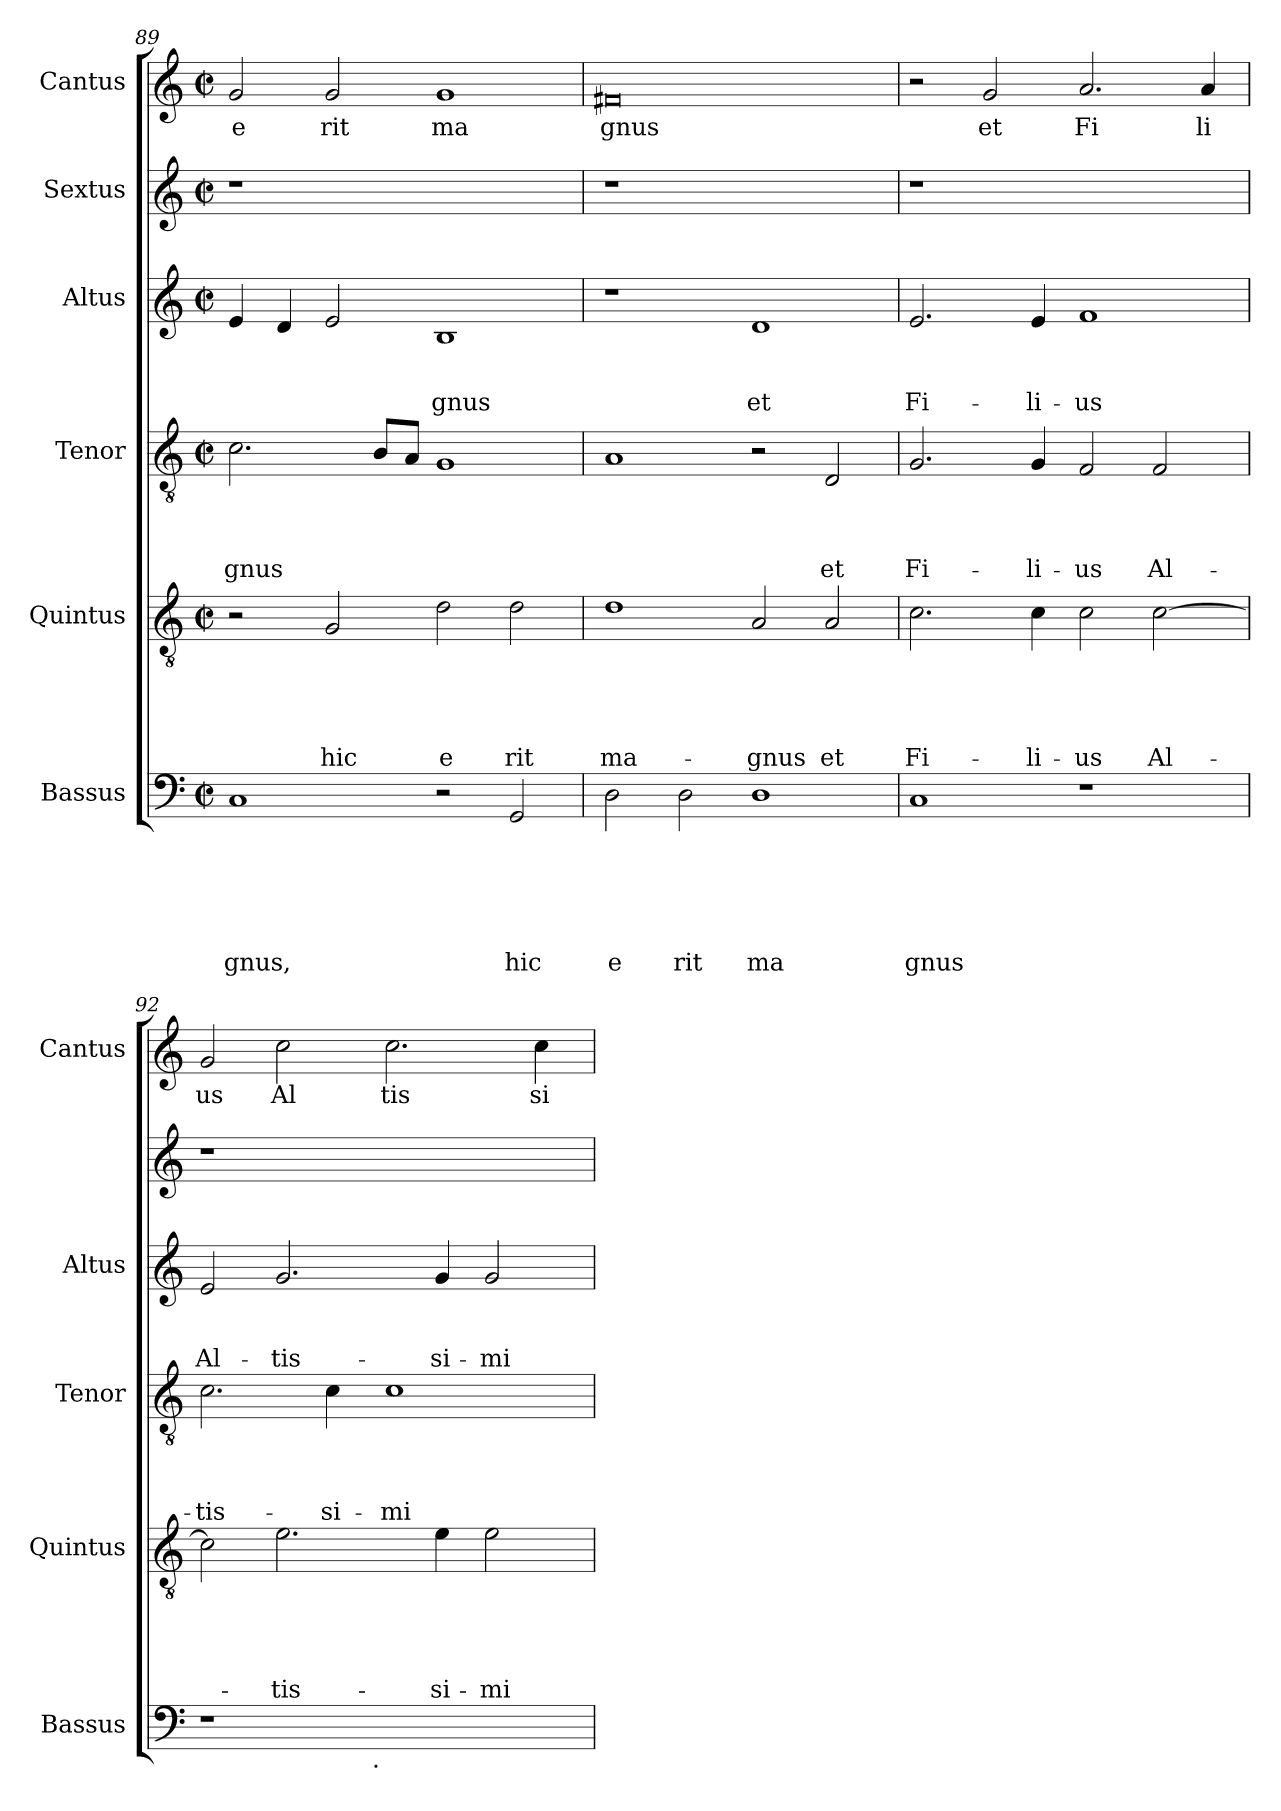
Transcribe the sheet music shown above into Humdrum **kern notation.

**kern	**text	**text	**text	**text	**text	**text	**kern	**text	**text	**text	**text	**text	**kern	**text	**text	**text	**text	**kern	**text	**text	**text	**kern	**kern	**text
*part6	*part6	*part6	*part6	*part6	*part6	*part6	*part5	*part5	*part5	*part5	*part5	*part5	*part4	*part4	*part4	*part4	*part4	*part3	*part3	*part3	*part3	*part2	*part1	*part1
*staff6	*staff6	*staff6	*staff6	*staff6	*staff6	*staff6	*staff5	*staff5	*staff5	*staff5	*staff5	*staff5	*staff4	*staff4	*staff4	*staff4	*staff4	*staff3	*staff3	*staff3	*staff3	*staff2	*staff1	*staff1
*I"Bassus	*	*	*	*	*	*	*I"Quintus	*	*	*	*	*	*I"Tenor	*	*	*	*	*I"Altus	*	*	*	*I"Sextus	*I"Cantus	*
*I'Bassus	*	*	*	*	*	*	*I'Quintus	*	*	*	*	*	*I'Tenor	*	*	*	*	*I'Altus	*	*	*	*	*I'Cantus	*
*clefF4	*	*	*	*	*	*	*clefGv2	*	*	*	*	*	*clefGv2	*	*	*	*	*clefG2	*	*	*	*clefG2	*clefG2	*
*k[]	*	*	*	*	*	*	*k[]	*	*	*	*	*	*k[]	*	*	*	*	*k[]	*	*	*	*k[]	*k[]	*
*C:	*	*	*	*	*	*	*C:	*	*	*	*	*	*C:	*	*	*	*	*C:	*	*	*	*C:	*C:	*
*M2/2	*	*	*	*	*	*	*M2/2	*	*	*	*	*	*M2/2	*	*	*	*	*M2/2	*	*	*	*M2/2	*M2/2	*
*met(c|)	*	*	*	*	*	*	*met(c|)	*	*	*	*	*	*met(c|)	*	*	*	*	*met(c|)	*	*	*	*met(c|)	*met(c|)	*
=89	=89	=89	=89	=89	=89	=89	=89	=89	=89	=89	=89	=89	=89	=89	=89	=89	=89	=89	=89	=89	=89	=89	=89	=89
!	!	!	!	!	!	!LO:LY:b	!	!	!	!	!	!	!	!	!	!	!LO:LY:b	!	!	!	!	!	!	!LO:LY:b
1C	.	.	.	.	.	gnus,	2r	.	.	.	.	.	2.c\	.	.	.	gnus	4e/	.	.	.	1r	2g/	e
.	.	.	.	.	.	.	.	.	.	.	.	.	.	.	.	.	.	4d/	.	.	.	.	.	.
!	!	!	!	!	!	!	!	!	!	!	!	!LO:LY:b	!	!	!	!	!	!	!	!	!	!	!	!LO:LY:b
.	.	.	.	.	.	.	2G/	.	.	.	.	hic	.	.	.	.	.	2e/	.	.	.	.	2g/	rit
.	.	.	.	.	.	.	.	.	.	.	.	.	8B/L	.	.	.	.	.	.	.	.	.	.	.
.	.	.	.	.	.	.	.	.	.	.	.	.	8A/J	.	.	.	.	.	.	.	.	.	.	.
!	!	!	!	!	!	!	!	!	!	!	!	!LO:LY:b	!	!	!	!	!	!	!	!	!LO:LY:b	!	!	!LO:LY:b
2r	.	.	.	.	.	.	2d\	.	.	.	.	e	1G	.	.	.	.	1B	.	.	gnus	1ryy	1g	ma
!	!	!	!	!	!	!LO:LY:b	!	!	!	!	!	!LO:LY:b	!	!	!	!	!	!	!	!	!	!	!	!
2GG/	.	.	.	.	.	hic	2d\	.	.	.	.	rit	.	.	.	.	.	.	.	.	.	.	.	.
!!LO:PB:g=z
=90	=90	=90	=90	=90	=90	=90	=90	=90	=90	=90	=90	=90	=90	=90	=90	=90	=90	=90	=90	=90	=90	=90	=90	=90
!	!	!	!	!	!	!LO:LY:b	!	!	!	!	!	!LO:LY:b	!	!	!	!	!	!	!	!	!	!	!	!LO:LY:b
2D\	.	.	.	.	.	e	1d	.	.	.	.	ma-	1A	.	.	.	.	1r	.	.	.	1r	0f#X	gnus
!	!	!	!	!	!	!LO:LY:b	!	!	!	!	!	!	!	!	!	!	!	!	!	!	!	!	!	!
2D\	.	.	.	.	.	rit	.	.	.	.	.	.	.	.	.	.	.	.	.	.	.	.	.	.
!	!	!	!	!	!	!LO:LY:b	!	!	!	!	!	!LO:LY:b	!	!	!	!	!	!	!	!	!LO:LY:b	!	!	!
1D	.	.	.	.	.	ma	2A/	.	.	.	.	-gnus	2r	.	.	.	.	1d	.	.	et	1ryy	.	.
!	!	!	!	!	!	!	!	!	!	!	!	!LO:LY:b	!	!	!	!	!LO:LY:b	!	!	!	!	!	!	!
.	.	.	.	.	.	.	2A/	.	.	.	.	et	2D/	.	.	.	et	.	.	.	.	.	.	.
=91	=91	=91	=91	=91	=91	=91	=91	=91	=91	=91	=91	=91	=91	=91	=91	=91	=91	=91	=91	=91	=91	=91	=91	=91
!	!	!	!	!	!	!LO:LY:b	!	!	!	!	!	!LO:LY:b	!	!	!	!	!LO:LY:b	!	!	!	!LO:LY:b	!	!	!
1C	.	.	.	.	.	gnus	2.c\	.	.	.	.	Fi-	2.G/	.	.	.	Fi-	2.e/	.	.	Fi-	1r	2r	.
!	!	!	!	!	!	!	!	!	!	!	!	!	!	!	!	!	!	!	!	!	!	!	!	!LO:LY:b
.	.	.	.	.	.	.	.	.	.	.	.	.	.	.	.	.	.	.	.	.	.	.	2g/	et
!	!	!	!	!	!	!	!	!	!	!	!	!LO:LY:b	!	!	!	!	!LO:LY:b	!	!	!	!LO:LY:b	!	!	!
.	.	.	.	.	.	.	4c\	.	.	.	.	-li-	4G/	.	.	.	-li-	4e/	.	.	-li-	.	.	.
!	!	!	!	!	!	!	!	!	!	!	!	!LO:LY:b	!	!	!	!	!LO:LY:b	!	!	!	!LO:LY:b	!	!	!LO:LY:b
1r	.	.	.	.	.	.	2c\	.	.	.	.	-us	2F/	.	.	.	-us	1f	.	.	-us	1ryy	2.a/	Fi
!	!	!	!	!	!	!	!	!	!	!	!	!LO:LY:b	!	!	!	!	!LO:LY:b	!	!	!	!	!	!	!
.	.	.	.	.	.	.	[>2c\	.	.	.	.	Al-	2F/	.	.	.	Al-	.	.	.	.	.	.	.
!	!	!	!	!	!	!	!	!	!	!	!	!	!	!	!	!	!	!	!	!	!	!	!	!LO:LY:b
.	.	.	.	.	.	.	.	.	.	.	.	.	.	.	.	.	.	.	.	.	.	.	4a/	li
=92	=92	=92	=92	=92	=92	=92	=92	=92	=92	=92	=92	=92	=92	=92	=92	=92	=92	=92	=92	=92	=92	=92	=92	=92
!	!	!	!	!	!	!	!	!	!	!	!	!	!	!	!	!	!LO:LY:b	!	!	!	!LO:LY:b	!	!	!LO:LY:b
*^	*	*	*	*	*	*	*	*	*	*	*	*	*	*	*	*	*	*	*	*	*	*	*	*
1r	2ryy	.	.	.	.	.	.	2c\]	.	.	.	.	.	2.c\	.	.	.	-tis-	2e/	.	.	Al-	1r	2g/	us
!	!	!	!	!	!	!	!	!	!	!	!	!	!LO:LY:b	!	!	!	!	!	!	!	!	!LO:LY:b	!	!	!LO:LY:b
.	4...ryy	.	.	.	.	.	.	2.e\	.	.	.	.	-tis-	.	.	.	.	.	2.g/	.	.	-tis-	.	2cc\	Al
!	!	!	!	!	!	!	!	!	!	!	!	!	!	!	!	!	!	!LO:LY:b	!	!	!	!	!	!	!
.	.	.	.	.	.	.	.	.	.	.	.	.	.	4c\	.	.	.	-si-	.	.	.	.	.	.	.
!	!LO:TX:b:t=.	!	!	!	!	!	!	!	!	!	!	!	!	!	!	!	!	!	!	!	!	!	!	!	!
.	1ryy	.	.	.	.	.	.	.	.	.	.	.	.	.	.	.	.	.	.	.	.	.	.	.	.
!	!	!	!	!	!	!	!	!	!	!	!	!	!	!	!	!	!	!LO:LY:b	!	!	!	!	!	!	!LO:LY:b
1ryy	.	.	.	.	.	.	.	.	.	.	.	.	.	1c	.	.	.	-mi	.	.	.	.	1ryy	2.cc\	tis
!	!	!	!	!	!	!	!	!	!	!	!	!	!LO:LY:b	!	!	!	!	!	!	!	!	!LO:LY:b	!	!	!
.	.	.	.	.	.	.	.	4e\	.	.	.	.	-si-	.	.	.	.	.	4g/	.	.	-si-	.	.	.
!	!	!	!	!	!	!	!	!	!	!	!	!	!LO:LY:b	!	!	!	!	!	!	!	!	!LO:LY:b	!	!	!
.	.	.	.	.	.	.	.	2e\	.	.	.	.	-mi	.	.	.	.	.	2g/	.	.	-mi	.	.	.
!	!	!	!	!	!	!	!	!	!	!	!	!	!	!	!	!	!	!	!	!	!	!	!	!	!LO:LY:b
.	.	.	.	.	.	.	.	.	.	.	.	.	.	.	.	.	.	.	.	.	.	.	.	4cc\	si
.	32ryy	.	.	.	.	.	.	.	.	.	.	.	.	.	.	.	.	.	.	.	.	.	.	.	.
*v	*v	*	*	*	*	*	*	*	*	*	*	*	*	*	*	*	*	*	*	*	*	*	*	*	*
=	=	=	=	=	=	=	=	=	=	=	=	=	=	=	=	=	=	=	=	=	=	=	=	=
*-	*-	*-	*-	*-	*-	*-	*-	*-	*-	*-	*-	*-	*-	*-	*-	*-	*-	*-	*-	*-	*-	*-	*-	*-
